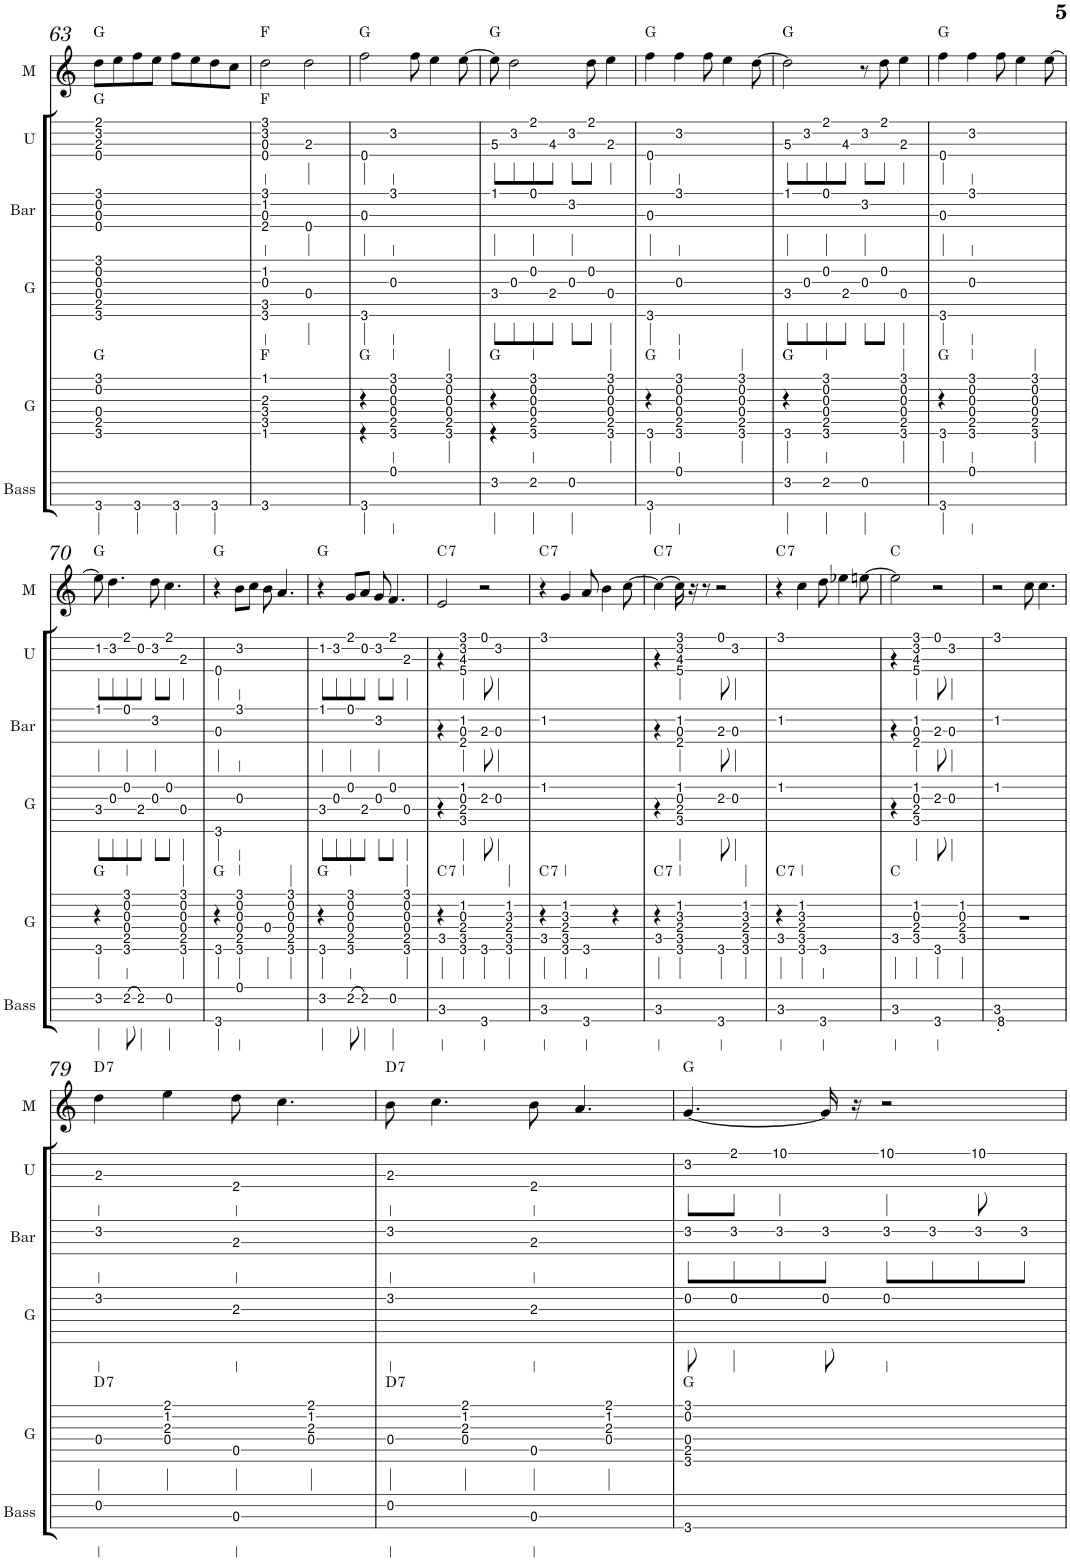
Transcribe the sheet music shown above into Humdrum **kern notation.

**kern	**kern	**kern	**kern	**kern	**harte	**kern	**harte
*part6	*part5	*part4	*part3	*part2	*part2	*part1	*part1
*staff6	*staff5	*staff4	*staff3	*staff2	*	*staff1	*
*I"Bass	*I"Guitar	*I"Guitar	*I"Baritone	*I"Ukulele	*	*I"Mandolin	*
*I'Bass	*I'G	*I'G	*I'Bar	*I'U	*	*I'M	*
!!LO:PB:g=z
*	*	*	*	*	*	*clefG2	*
*	*	*	*Trd7c12	*	*	*	*
*k[]	*k[]	*k[]	*k[]	*k[]	*	*k[]	*
*M4/4	*M4/4	*M4/4	*M4/4	*M4/4	*	*M4/4	*
=63	=63	=63	=63	=63	=63	=63	=63
*	*^	*^	*^	*^	*	*	*
4GGG\	1B 1g	1GG 1BB 1D	1B 1g	1GG 1BB 1D 1G	1B 1g	1D 1G	1b	1G 1d 1g	G:maj	8dd\L	G:maj
.	.	.	.	.	.	.	.	.	.	8ee\	.
4GGG\	.	.	.	.	.	.	.	.	.	8ff\	.
.	.	.	.	.	.	.	.	.	.	8ee\J	.
4GGG\	.	.	.	.	.	.	.	.	.	8ff\L	.
.	.	.	.	.	.	.	.	.	.	8ee\	.
4GGG\	.	.	.	.	.	.	.	.	.	8dd\	.
.	.	.	.	.	.	.	.	.	.	8cc\J	.
=64	=64	=64	=64	=64	=64	=64	=64	=64	=64	=64	=64
1GGG	1A 1f	1FF 1C 1F	1C 1G 1c	2GG\	1c 1g	2E\ 2G\	1c 1g 1cc	2G\	F:maj	2dd\	F:maj
.	.	.	.	4D\	.	4D\	.	4d\	.	2dd\	.
.	.	.	.	4ryy	.	4ryy	.	4ryy	.	.	.
*	*	*	*v	*v	*	*	*v	*v	*	*	*
*	*	*	*	*v	*v	*	*	*	*
=65	=65	=65	=65	=65	=65	=65	=65	=65
4GGG\	4r	4r	4GG\	4G\	4G\	.	2ff\	G:maj
2GG\	2B/ 2g/	2GG\ 2BB\ 2D\ 2G\	2G\	2g\	2g\	.	.	.
.	.	.	.	.	.	.	8ff\	.
.	.	.	.	.	.	.	4ee\	.
4ryy	4B/ 4g/	4GG\ 4BB\ 4D\ 4G\	4ryy	4ryy	4ryy	.	.	.
.	.	.	.	.	.	.	[8ee\	.
=66	=66	=66	=66	=66	=66	=66	=66	=66
4FF\	4r	4r	8F\L	4f\	8f\L	.	8ee\]	G:maj
.	.	.	8G\	.	8g\	.	2dd\	.
4EE\	2B/ 2g/	2GG\ 2BB\ 2D\ 2G\	8B\	4e\	8b\	.	.	.
.	.	.	8E\J	.	8e\J	.	.	.
4DD\	.	.	8G\L	4d\	8g\L	.	.	.
.	.	.	8B\J	.	8b\J	.	8dd\	.
4ryy	4B/ 4g/	4GG\ 4BB\ 4D\ 4G\	4D\	4ryy	4d\	.	4ee\	.
=67	=67	=67	=67	=67	=67	=67	=67	=67
4GGG\	4r	4GG\	4GG\	4G\	4G\	.	4ff\	G:maj
2GG\	2B/ 2g/	2GG\ 2BB\ 2D\ 2G\	2G\	2g\	2g\	.	4ff\	.
.	.	.	.	.	.	.	8ff\	.
.	.	.	.	.	.	.	4ee\	.
4ryy	4B/ 4g/	4GG\ 4BB\ 4D\ 4G\	4ryy	4ryy	4ryy	.	.	.
.	.	.	.	.	.	.	[8dd\	.
=68	=68	=68	=68	=68	=68	=68	=68	=68
4FF\	4r	4GG\	8F\L	4f\	8f\L	.	2dd\]	G:maj
.	.	.	8G\	.	8g\	.	.	.
4EE\	2B/ 2g/	2GG\ 2BB\ 2D\ 2G\	8B\	4e\	8b\	.	.	.
.	.	.	8E\J	.	8e\J	.	.	.
4DD\	.	.	8G\L	4d\	8g\L	.	8r	.
.	.	.	8B\J	.	8b\J	.	8dd\	.
4ryy	4B/ 4g/	4GG\ 4BB\ 4D\ 4G\	4D\	4ryy	4d\	.	4ee\	.
=69	=69	=69	=69	=69	=69	=69	=69	=69
4GGG\	4r	4GG\	4GG\	4G\	4G\	.	4ff\	G:maj
2GG\	2B/ 2g/	2GG\ 2BB\ 2D\ 2G\	2G\	2g\	2g\	.	4ff\	.
.	.	.	.	.	.	.	8ff\	.
.	.	.	.	.	.	.	4ee\	.
4ryy	4B/ 4g/	4GG\ 4BB\ 4D\ 4G\	4ryy	4ryy	4ryy	.	.	.
.	.	.	.	.	.	.	[8ee\	.
!!LO:LB:g=z
=70	=70	=70	=70	=70	=70	=70	=70	=70
4FF\	4r	4GG\	8F\L	4f\	8f\L	.	8ee\]	G:maj
.	.	.	8G\	.	8g\	.	4.dd\	.
[8EE\	2B/ 2g/	2GG\ 2BB\ 2D\ 2G\	8B\	4e\	8b\	.	.	.
4EE\]	.	.	8E\J	.	8e\J	.	.	.
.	.	.	8G\L	4d\	8g\L	.	8dd\	.
4DD\	.	.	8B\J	.	8b\J	.	4.cc\	.
.	4B/ 4g/	4GG\ 4BB\ 4D\ 4G\	4D\	4ryy	4d\	.	.	.
8ryy	.	.	.	.	.	.	.	.
=71	=71	=71	=71	=71	=71	=71	=71	=71
4GGG\	4r	4GG\	4GG\	4G\	4G\	.	4r	G:maj
2GG\	2B/ 2g/	4GG\ 4BB\ 4D\ 4G\	2G\	2g\	2g\	.	8b\L	.
.	.	.	.	.	.	.	8cc\J	.
.	.	4D\	.	.	.	.	8b\	.
.	.	.	.	.	.	.	4.a/	.
4ryy	4B/ 4g/	4GG\ 4BB\ 4D\ 4G\	4ryy	4ryy	4ryy	.	.	.
=72	=72	=72	=72	=72	=72	=72	=72	=72
4FF\	4r	4GG\	8F\L	4f\	8f\L	.	4r	G:maj
.	.	.	8G\	.	8g\	.	.	.
[8EE\	2B/ 2g/	2GG\ 2BB\ 2D\ 2G\	8B\	4e\	8b\	.	8g/L	.
4EE\]	.	.	8E\J	.	8e\J	.	8a/J	.
.	.	.	8G\L	4d\	8g\L	.	8g/	.
4DD\	.	.	8B\J	.	8b\J	.	4.f/	.
.	4B/ 4g/	4GG\ 4BB\ 4D\ 4G\	4D\	4ryy	4d\	.	.	.
8ryy	.	.	.	.	.	.	.	.
=73	=73	=73	=73	=73	=73	=73	=73	=73
!	!	!	!	!	!	!	!	!LO:H:kt=7
2CC\	4r	4C\	4r	4r	4r	.	2e/	C:7
.	2E/ 2G/ 2c/	4GG\ 4C\	4C\ 4E\ 4G\ 4c\	4E\ 4G\ 4c\	4c\ 4e\ 4g\ 4cc\	.	.	.
2GGG\	.	4GG\	8A\	8A\	8a\	.	2r	.
.	.	.	4G\	4G\	4g\	.	.	.
.	4E/ 4B-/ 4c/	4GG\ 4C\	.	.	.	.	.	.
.	.	.	8ryy	8ryy	8ryy	.	.	.
=74	=74	=74	=74	=74	=74	=74	=74	=74
!	!	!	!	!	!	!	!	!LO:H:kt=7
2CC\	4r	4C\	1c	1c	1cc	.	4r	C:7
.	2E/ 2B-/ 2c/	4GG\ 4C\	.	.	.	.	4g/	.
2GGG\	.	2GG\	.	.	.	.	8a/	.
.	.	.	.	.	.	.	4b\	.
.	4r	.	.	.	.	.	.	.
.	.	.	.	.	.	.	[8cc\	.
=75	=75	=75	=75	=75	=75	=75	=75	=75
!	!	!	!	!	!	!	!	!LO:H:kt=7
2CC\	4r	4C\	4r	4r	4r	.	4cc\_	C:7
.	2E/ 2B-/ 2c/	4GG\ 4C\	4C\ 4E\ 4G\ 4c\	4E\ 4G\ 4c\	4c\ 4e\ 4g\ 4cc\	.	16cc\]	.
.	.	.	.	.	.	.	16r	.
.	.	.	.	.	.	.	8r	.
2GGG\	.	4GG\	8A\	8A\	8a\	.	2r	.
.	.	.	4G\	4G\	4g\	.	.	.
.	4E/ 4B-/ 4c/	4GG\ 4C\	.	.	.	.	.	.
.	.	.	8ryy	8ryy	8ryy	.	.	.
=76	=76	=76	=76	=76	=76	=76	=76	=76
!	!	!	!	!	!	!	!	!LO:H:kt=7
2CC\	4r	4C\	1c	1c	1cc	.	4r	C:7
.	2E/ 2B-/ 2c/	4GG\ 4C\	.	.	.	.	4cc\	.
2GGG\	.	2GG\	.	.	.	.	8dd\	.
.	.	.	.	.	.	.	4ee-X\	.
.	4ryy	.	.	.	.	.	.	.
.	.	.	.	.	.	.	[8een\	.
*	*v	*v	*	*	*	*	*	*
=77	=77	=77	=77	=77	=77	=77	=77
2CC\	4C\	4r	4r	4r	.	2ee\]	C:maj
.	4C\ 4E\ 4G\ 4c\	4C\ 4E\ 4G\ 4c\	4E\ 4G\ 4c\	4c\ 4e\ 4g\ 4cc\	.	.	.
2GGG\	4GG\	8A\	8A\	8a\	.	2r	.
.	.	4G\	4G\	4g\	.	.	.
.	4C\ 4E\ 4G\ 4c\	.	.	.	.	.	.
.	.	8ryy	8ryy	8ryy	.	.	.
=78	=78	=78	=78	=78	=78	=78	=78
*^	*	*	*	*	*	*	*
1CC	1CC'	1r	1c	1c	1cc	.	2r	.
.	.	.	.	.	.	.	8cc\	.
.	.	.	.	.	.	.	4.cc\	.
*v	*v	*	*	*	*	*	*	*
!!LO:LB:g=z
=79	=79	=79	=79	=79	=79	=79	=79
!	!	!	!	!	!	!	!LO:H:kt=7
2DD\	4D\	2d\	2d\	2d\	.	4dd\	D:7
.	4D\ 4A\ 4c\ 4f#\	.	.	.	.	4ee\	.
2AAA\	4AA\	2A\	2A\	2A\	.	8dd\	.
.	.	.	.	.	.	4.cc\	.
.	4D\ 4A\ 4c\ 4f#\	.	.	.	.	.	.
=80	=80	=80	=80	=80	=80	=80	=80
!	!	!	!	!	!	!	!LO:H:kt=7
2DD\	4D\	2d\	2d\	2d\	.	8b\	D:7
.	.	.	.	.	.	4.cc\	.
.	4D\ 4A\ 4c\ 4f#\	.	.	.	.	.	.
2AAA\	4AA\	2A\	2A\	2A\	.	8b\	.
.	.	.	.	.	.	4.a/	.
.	4D\ 4A\ 4c\ 4f#\	.	.	.	.	.	.
=81	=81	=81	=81	=81	=81	=81	=81
*	*^	*	*	*	*	*	*
1GGG	1B 1g	1GG 1BB 1D	8B\	8d\L	8g\L	.	[4.g/	G:maj
.	.	.	4B\	8d\	8b\J	.	.	.
.	.	.	.	8d\	4gg\	.	.	.
.	.	.	8B\	8d\J	.	.	16g/]	.
.	.	.	.	.	.	.	16r	.
.	.	.	2B\	8d\L	4gg\	.	2r	.
.	.	.	.	8d\	.	.	.	.
.	.	.	.	8d\	8gg\	.	.	.
.	.	.	.	8d\J	8ryy	.	.	.
*	*v	*v	*	*	*	*	*	*
=	=	=	=	=	=	=	=
*-	*-	*-	*-	*-	*-	*-	*-
